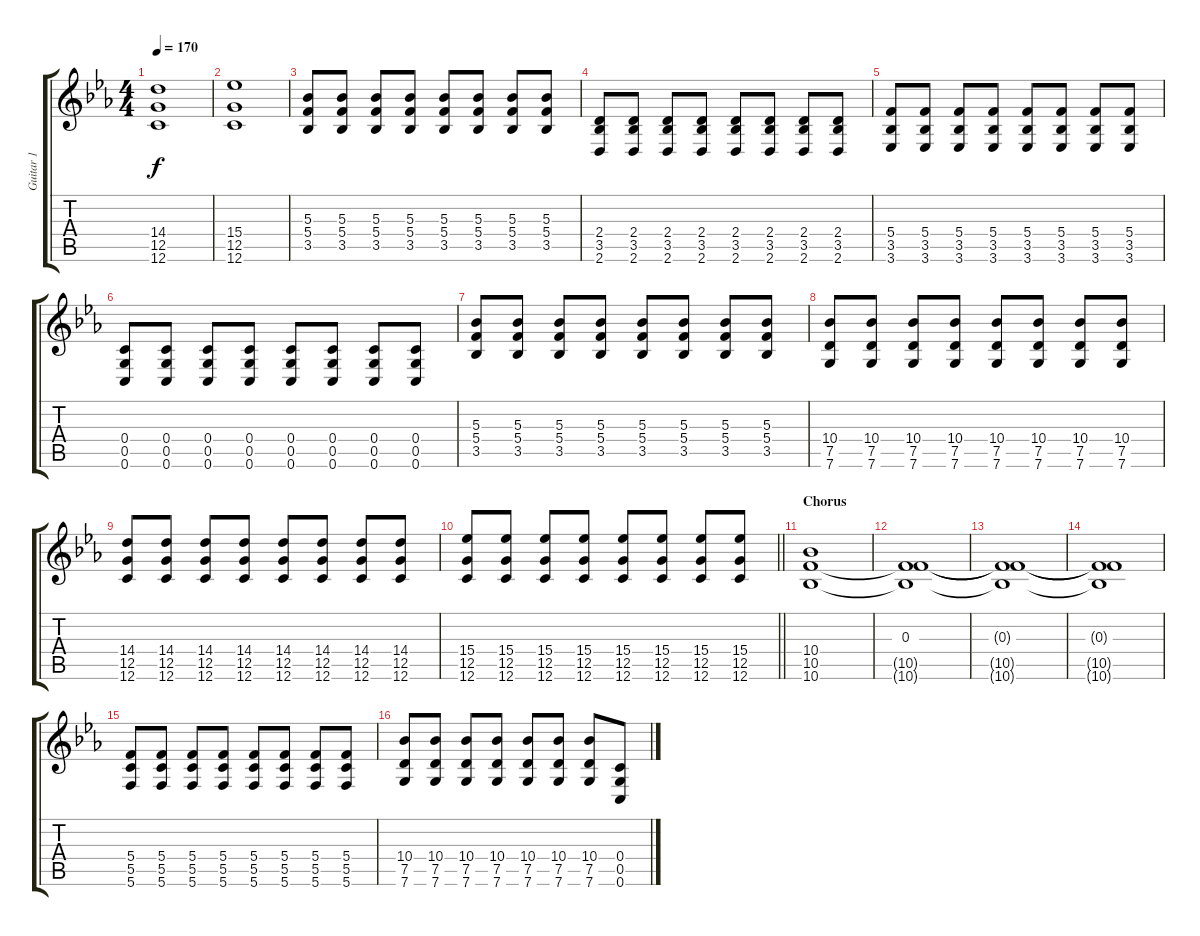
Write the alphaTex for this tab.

\track ("Guitar 1" "Guitar 1") {instrument distortionguitar}
\staff {score tabs}
\tuning (D4 A3 F3 C3 G2 C2) {hide}
\ts (4 4)
\tempo 170
\clef g2
\ks cminor
(14.4 12.5 12.6).1{dy f} |
(15.4 12.5 12.6).1 |
(5.3 5.4 3.5).8 (5.3 5.4 3.5).8 (5.3 5.4 3.5).8 (5.3 5.4 3.5).8 (5.3 5.4 3.5).8 (5.3 5.4 3.5).8 (5.3 5.4 3.5).8 (5.3 5.4 3.5).8 |
(2.4 3.5 2.6).8 (2.4 3.5 2.6).8 (2.4 3.5 2.6).8 (2.4 3.5 2.6).8 (2.4 3.5 2.6).8 (2.4 3.5 2.6).8 (2.4 3.5 2.6).8 (2.4 3.5 2.6).8 |
(5.4 3.5 3.6).8 (5.4 3.5 3.6).8 (5.4 3.5 3.6).8 (5.4 3.5 3.6).8 (5.4 3.5 3.6).8 (5.4 3.5 3.6).8 (5.4 3.5 3.6).8 (5.4 3.5 3.6).8 |
(0.4 0.5 0.6).8 (0.4 0.5 0.6).8 (0.4 0.5 0.6).8 (0.4 0.5 0.6).8 (0.4 0.5 0.6).8 (0.4 0.5 0.6).8 (0.4 0.5 0.6).8 (0.4 0.5 0.6).8 |
(5.3 5.4 3.5).8 (5.3 5.4 3.5).8 (5.3 5.4 3.5).8 (5.3 5.4 3.5).8 (5.3 5.4 3.5).8 (5.3 5.4 3.5).8 (5.3 5.4 3.5).8 (5.3 5.4 3.5).8 |
(10.4 7.5 7.6).8 (10.4 7.5 7.6).8 (10.4 7.5 7.6).8 (10.4 7.5 7.6).8 (10.4 7.5 7.6).8 (10.4 7.5 7.6).8 (10.4 7.5 7.6).8 (10.4 7.5 7.6).8 |
(14.4 12.5 12.6).8 (14.4 12.5 12.6).8 (14.4 12.5 12.6).8 (14.4 12.5 12.6).8 (14.4 12.5 12.6).8 (14.4 12.5 12.6).8 (14.4 12.5 12.6).8 (14.4 12.5 12.6).8 |
\barLineRight lightlight
(15.4 12.5 12.6).8 (15.4 12.5 12.6).8 (15.4 12.5 12.6).8 (15.4 12.5 12.6).8 (15.4 12.5 12.6).8 (15.4 12.5 12.6).8 (15.4 12.5 12.6).8 (15.4 12.5 12.6).8 |
\section ("" "Chorus")
(10.4 10.5 10.6).1 |
(0.3 10.5{t} 10.6{t}).1 |
(0.3{t} 10.5{t} 10.6{t}).1 |
(0.3{t} 10.5{t} 10.6{t}).1 |
(5.4 5.5 5.6).8 (5.4 5.5 5.6).8 (5.4 5.5 5.6).8 (5.4 5.5 5.6).8 (5.4 5.5 5.6).8 (5.4 5.5 5.6).8 (5.4 5.5 5.6).8 (5.4 5.5 5.6).8 |
(10.4 7.5 7.6).8 (10.4 7.5 7.6).8 (10.4 7.5 7.6).8 (10.4 7.5 7.6).8 (10.4 7.5 7.6).8 (10.4 7.5 7.6).8 (10.4 7.5 7.6).8 (0.4 0.5 0.6).8
